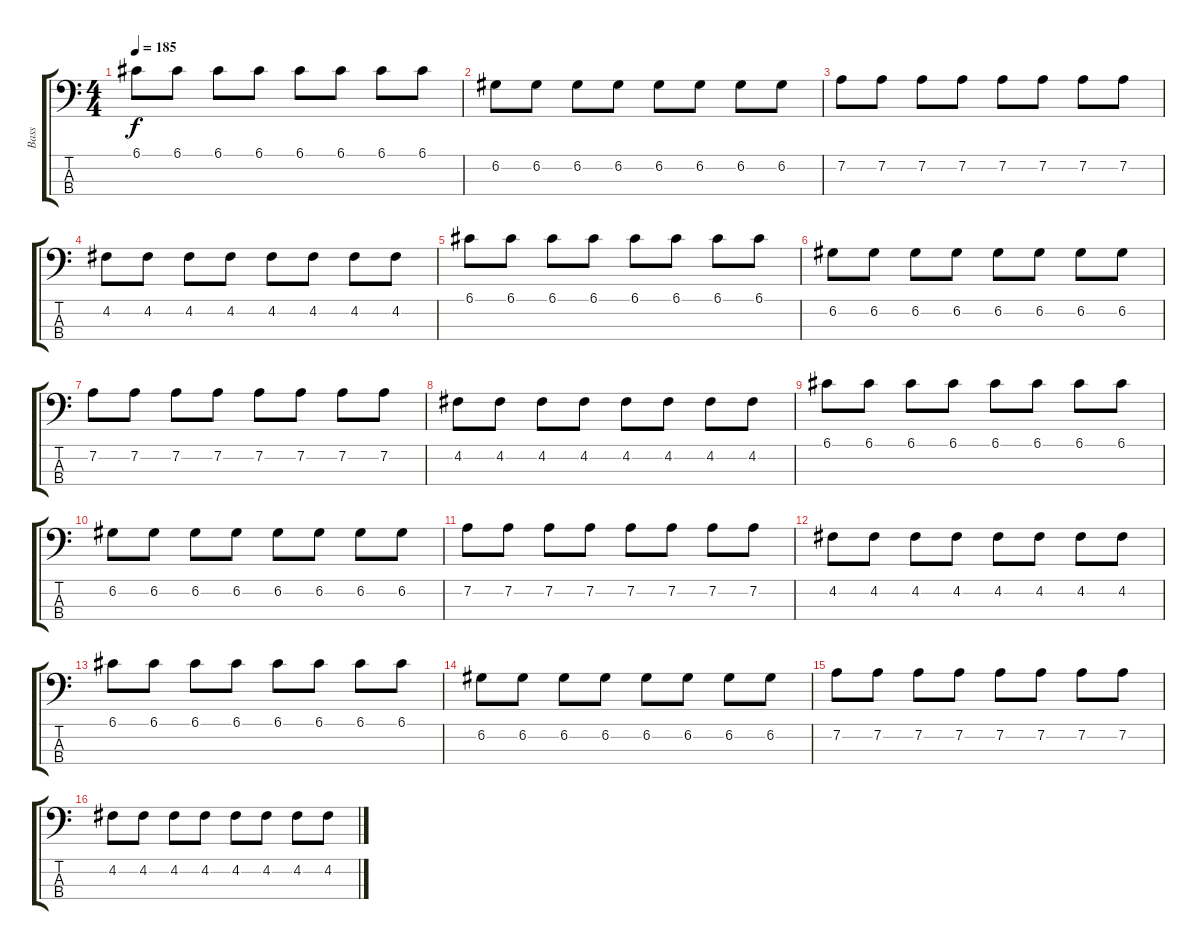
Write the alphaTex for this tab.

\track ("Bass" "Bass") {instrument electricbassfinger}
\staff {score tabs}
\tuning (G2 D2 A1 E1) {hide}
\ts (4 4)
\tempo 185
\clef f4
\ks c
6.1.8{dy f} 6.1.8 6.1.8 6.1.8 6.1.8 6.1.8 6.1.8 6.1.8 |
6.2.8 6.2.8 6.2.8 6.2.8 6.2.8 6.2.8 6.2.8 6.2.8 |
7.2.8 7.2.8 7.2.8 7.2.8 7.2.8 7.2.8 7.2.8 7.2.8 |
4.2.8 4.2.8 4.2.8 4.2.8 4.2.8 4.2.8 4.2.8 4.2.8 |
6.1.8 6.1.8 6.1.8 6.1.8 6.1.8 6.1.8 6.1.8 6.1.8 |
6.2.8 6.2.8 6.2.8 6.2.8 6.2.8 6.2.8 6.2.8 6.2.8 |
7.2.8 7.2.8 7.2.8 7.2.8 7.2.8 7.2.8 7.2.8 7.2.8 |
4.2.8 4.2.8 4.2.8 4.2.8 4.2.8 4.2.8 4.2.8 4.2.8 |
6.1.8 6.1.8 6.1.8 6.1.8 6.1.8 6.1.8 6.1.8 6.1.8 |
6.2.8 6.2.8 6.2.8 6.2.8 6.2.8 6.2.8 6.2.8 6.2.8 |
7.2.8 7.2.8 7.2.8 7.2.8 7.2.8 7.2.8 7.2.8 7.2.8 |
4.2.8 4.2.8 4.2.8 4.2.8 4.2.8 4.2.8 4.2.8 4.2.8 |
6.1.8 6.1.8 6.1.8 6.1.8 6.1.8 6.1.8 6.1.8 6.1.8 |
6.2.8 6.2.8 6.2.8 6.2.8 6.2.8 6.2.8 6.2.8 6.2.8 |
7.2.8 7.2.8 7.2.8 7.2.8 7.2.8 7.2.8 7.2.8 7.2.8 |
4.2.8 4.2.8 4.2.8 4.2.8 4.2.8 4.2.8 4.2.8 4.2.8
